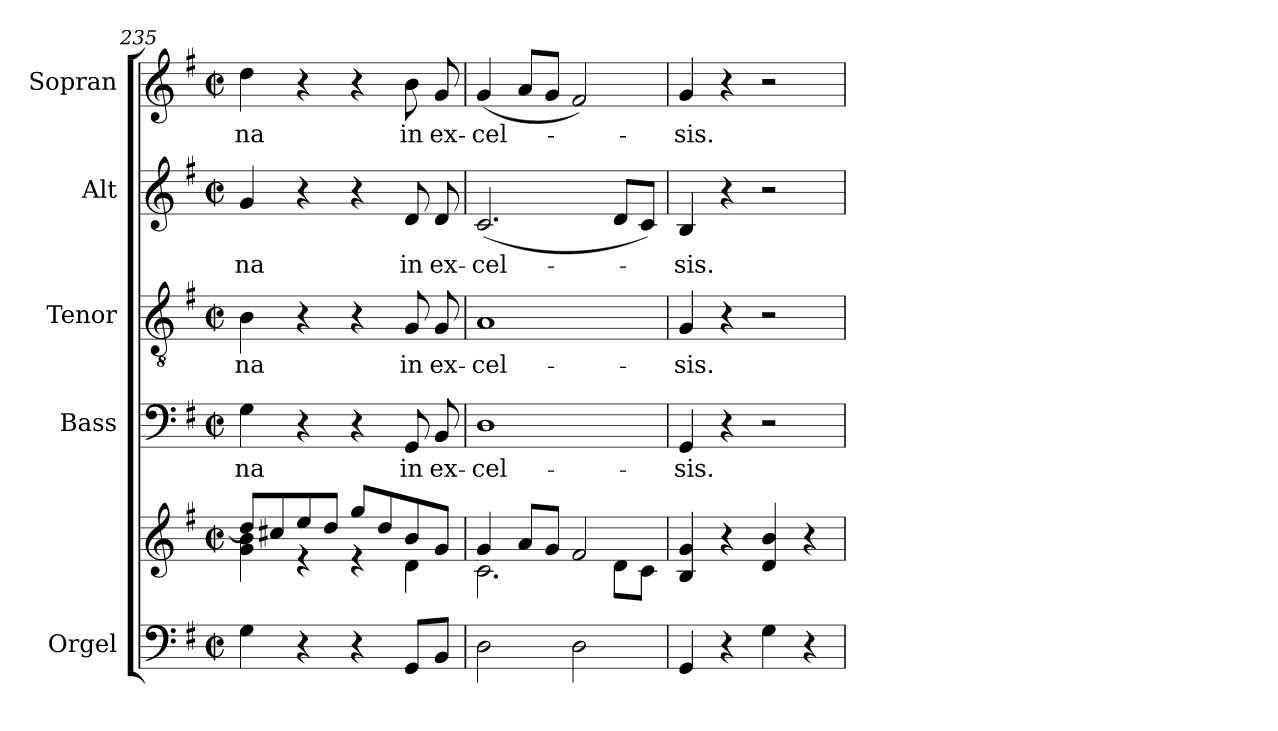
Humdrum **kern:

**kern	**kern	**kern	**text	**kern	**text	**kern	**text	**kern	**text
*part5	*part5	*part4	*part4	*part3	*part3	*part2	*part2	*part1	*part1
*staff6	*staff5	*staff4	*staff4	*staff3	*staff3	*staff2	*staff2	*staff1	*staff1
*I"Orgel	*	*I"Bass	*	*I"Tenor	*	*I"Alt	*	*I"Sopran	*
*I'Org.	*	*I'B.	*	*I'T.	*	*I'A.	*	*I'S.	*
*clefF4	*clefG2	*clefF4	*	*clefGv2	*	*clefG2	*	*clefG2	*
*k[f#]	*k[f#]	*k[f#]	*	*k[f#]	*	*k[f#]	*	*k[f#]	*
*G:	*G:	*G:	*	*G:	*	*G:	*	*G:	*
*M2/2	*M2/2	*M2/2	*	*M2/2	*	*M2/2	*	*M2/2	*
*met(c|)	*met(c|)	*met(c|)	*	*met(c|)	*	*met(c|)	*	*met(c|)	*
=235	=235	=235	=235	=235	=235	=235	=235	=235	=235
*	*^	*	*	*	*	*	*	*	*
!	!	!	!	!LO:LY:b	!	!LO:LY:b	!	!LO:LY:b	!	!LO:LY:b
4G\	8dd/L]	4g\ 4b\	4G\	-na	4B\	-na	4g/	-na	4dd\	-na
.	8cc#X/	.	.	.	.	.	.	.	.	.
4r	8ee/	4re	4r	.	4r	.	4r	.	4r	.
.	8dd/J	.	.	.	.	.	.	.	.	.
4r	8gg/L	4re	4r	.	4r	.	4r	.	4r	.
.	8dd/	.	.	.	.	.	.	.	.	.
!	!	!	!	!LO:LY:b	!	!LO:LY:b	!	!LO:LY:b	!	!LO:LY:b
8GG/L	8b/	4d\	8GG/	in	8G/	in	8d/	in	8b\	in
!	!	!	!	!LO:LY:b	!	!LO:LY:b	!	!LO:LY:b	!	!LO:LY:b
8BB/J	8g/J	.	8BB/	ex-	8G/	ex-	8d/	ex-	8g/	ex-
=236	=236	=236	=236	=236	=236	=236	=236	=236	=236	=236
!	!	!	!	!LO:LY:b	!	!LO:LY:b	!	!LO:LY:b	!	!LO:LY:b
2D\	4g/	2.c\	1D	-cel-	1A	-cel-	(<2.c/	-cel-	(<4g/	-cel-
.	8a/L	.	.	.	.	.	.	.	8a/L	.
.	8g/J	.	.	.	.	.	.	.	8g/J	.
2D\	2f#/	.	.	.	.	.	.	.	2f#/)	.
.	.	8d\L	.	.	.	.	8d/L	.	.	.
.	.	8c\J	.	.	.	.	8c/J)	.	.	.
=237	=237	=237	=237	=237	=237	=237	=237	=237	=237	=237
!	!	!	!	!LO:LY:b	!	!LO:LY:b	!	!LO:LY:b	!	!LO:LY:b
*	*v	*v	*	*	*	*	*	*	*	*
4GG/	4B/ 4g/	4GG/	-sis.	4G/	-sis.	4B/	-sis.	4g/	-sis.
4r	4r	4r	.	4r	.	4r	.	4r	.
4G\	4d/ 4b/	2r	.	2r	.	2r	.	2r	.
4r	4r	.	.	.	.	.	.	.	.
=	=	=	=	=	=	=	=	=	=
*-	*-	*-	*-	*-	*-	*-	*-	*-	*-
